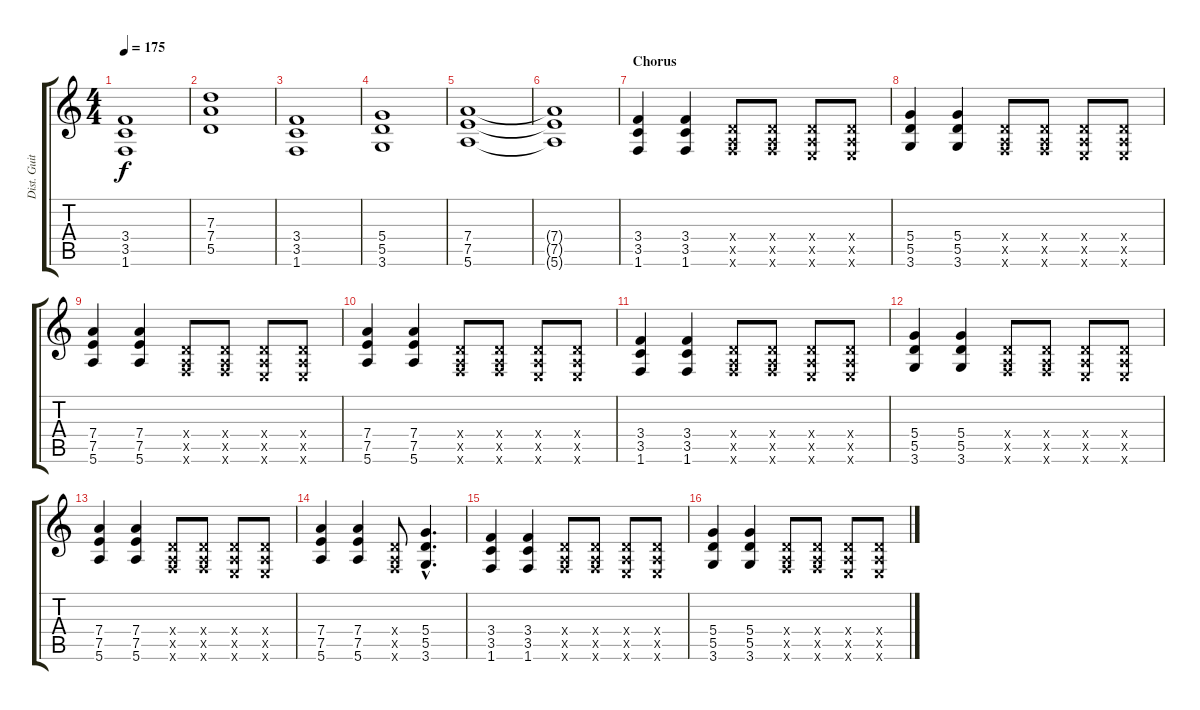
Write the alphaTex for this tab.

\track ("Dist. Guitar I" "Dist. Guit") {instrument distortionguitar}
\staff {score tabs}
\tuning (E4 B3 G3 D3 A2 E2) {hide}
\ts (4 4)
\tempo 175
\clef g2
\ks c
(3.4 3.5 1.6).1{dy f} |
(7.3 7.4 5.5).1 |
(3.4 3.5 1.6).1 |
(5.4 5.5 3.6).1 |
(7.4 7.5 5.6).1 |
(7.4{t} 7.5{t} 5.6{t}).1 |
\section ("" "Chorus")
(3.4 3.5 1.6).4 (3.4 3.5 1.6).4 (0.4{x} 0.5{x} 1.6{x}).8 (0.4{x} 0.5{x} 1.6{x}).8 (0.4{x} 0.5{x} 0.6{x}).8 (0.4{x} 0.5{x} 0.6{x}).8 |
(5.4 5.5 3.6).4 (5.4 5.5 3.6).4 (0.4{x} 0.5{x} 1.6{x}).8 (0.4{x} 0.5{x} 1.6{x}).8 (0.4{x} 0.5{x} 0.6{x}).8 (0.4{x} 0.5{x} 0.6{x}).8 |
(7.4 7.5 5.6).4 (7.4 7.5 5.6).4 (0.4{x} 0.5{x} 1.6{x}).8 (0.4{x} 0.5{x} 1.6{x}).8 (0.4{x} 0.5{x} 0.6{x}).8 (0.4{x} 0.5{x} 0.6{x}).8 |
(7.4 7.5 5.6).4 (7.4 7.5 5.6).4 (0.4{x} 0.5{x} 1.6{x}).8 (0.4{x} 0.5{x} 1.6{x}).8 (0.4{x} 0.5{x} 0.6{x}).8 (0.4{x} 0.5{x} 0.6{x}).8 |
(3.4 3.5 1.6).4 (3.4 3.5 1.6).4 (0.4{x} 0.5{x} 1.6{x}).8 (0.4{x} 0.5{x} 1.6{x}).8 (0.4{x} 0.5{x} 0.6{x}).8 (0.4{x} 0.5{x} 0.6{x}).8 |
(5.4 5.5 3.6).4 (5.4 5.5 3.6).4 (0.4{x} 0.5{x} 1.6{x}).8 (0.4{x} 0.5{x} 1.6{x}).8 (0.4{x} 0.5{x} 0.6{x}).8 (0.4{x} 0.5{x} 0.6{x}).8 |
(7.4 7.5 5.6).4 (7.4 7.5 5.6).4 (0.4{x} 0.5{x} 1.6{x}).8 (0.4{x} 0.5{x} 1.6{x}).8 (0.4{x} 0.5{x} 0.6{x}).8 (0.4{x} 0.5{x} 0.6{x}).8 |
(7.4 7.5 5.6).4 (7.4 7.5 5.6).4 (0.4{x} 0.5{x} 1.6{x}).8 (5.4{hac} 5.5{hac} 3.6{hac}).4{d} |
(3.4 3.5 1.6).4 (3.4 3.5 1.6).4 (0.4{x} 0.5{x} 1.6{x}).8 (0.4{x} 0.5{x} 1.6{x}).8 (0.4{x} 0.5{x} 0.6{x}).8 (0.4{x} 0.5{x} 0.6{x}).8 |
(5.4 5.5 3.6).4 (5.4 5.5 3.6).4 (0.4{x} 0.5{x} 1.6{x}).8 (0.4{x} 0.5{x} 1.6{x}).8 (0.4{x} 0.5{x} 0.6{x}).8 (0.4{x} 0.5{x} 0.6{x}).8
